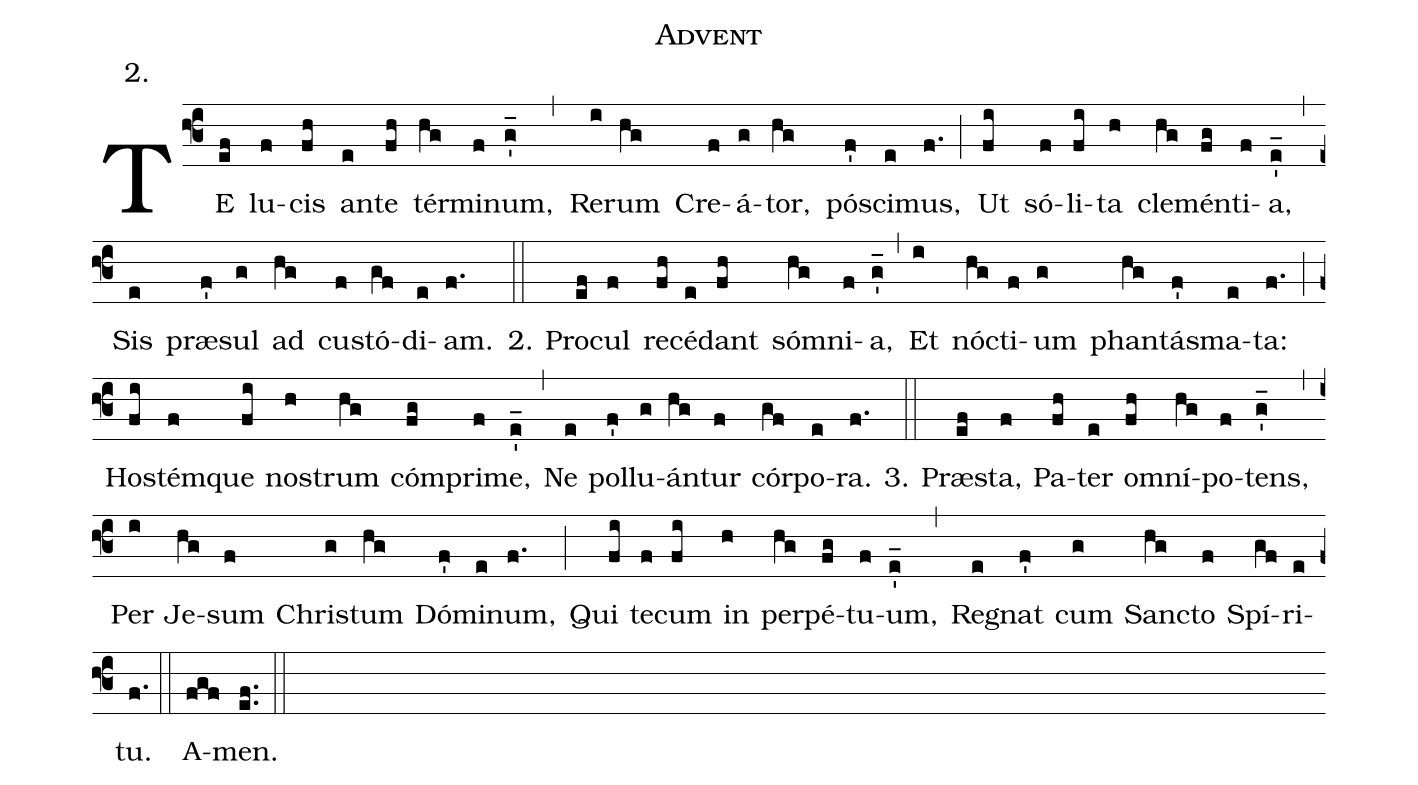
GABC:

name: Advent;
annotation: 2.;
%%
(f3)TE(ef) lu(f)cis(fh) an(e)te(fh) tér(hg)mi(f)num,(g'_) (,)
Re(i)rum(hg) Cre(f)á(g)tor,(hg) pó(f')sci(e)mus,(f.) (;)
Ut(fi) só(f)li(fi)ta(h) cle(hg)mén(fg)ti(f)a,(e'_) (,)
Sis(e) præ(f')sul(g) ad(hg) cus(f)tó(gf)di(e)am.(f.) (::)

2. Pro(ef)cul(f) re(fh)cé(e)dant(fh) sóm(hg)ni(f)a,(g'_) (,)
Et(i) nóc(hg)ti(f)um(g) phan(hg)tás(f')ma(e)ta:(f.) (;)
Hos(fi)tém(f)que(fi) nos(h)trum(hg) cóm(fg)pri(f)me,(e'_) (,)
Ne(e) pol(f')lu(g)án(hg)tur(f) cór(gf)po(e)ra.(f.) (::)

3. Præ(ef)sta,(f) Pa(fh)ter(e) om(fh)ní(hg)po(f)tens,(g'_) (,)
Per(i) Je(hg)sum(f) Chris(g)tum(hg) Dó(f')mi(e)num,(f.) (;)
Qui(fi) te(f)cum(fi) in(h) per(hg)pé(fg)tu(f)um,(e'_) (,)
Re(e)gnat(f') cum(g) Sanc(hg)to(f) Spí(gf)ri(e)tu.(f.) (::)
A(fgf)men.(ef..) (::)
